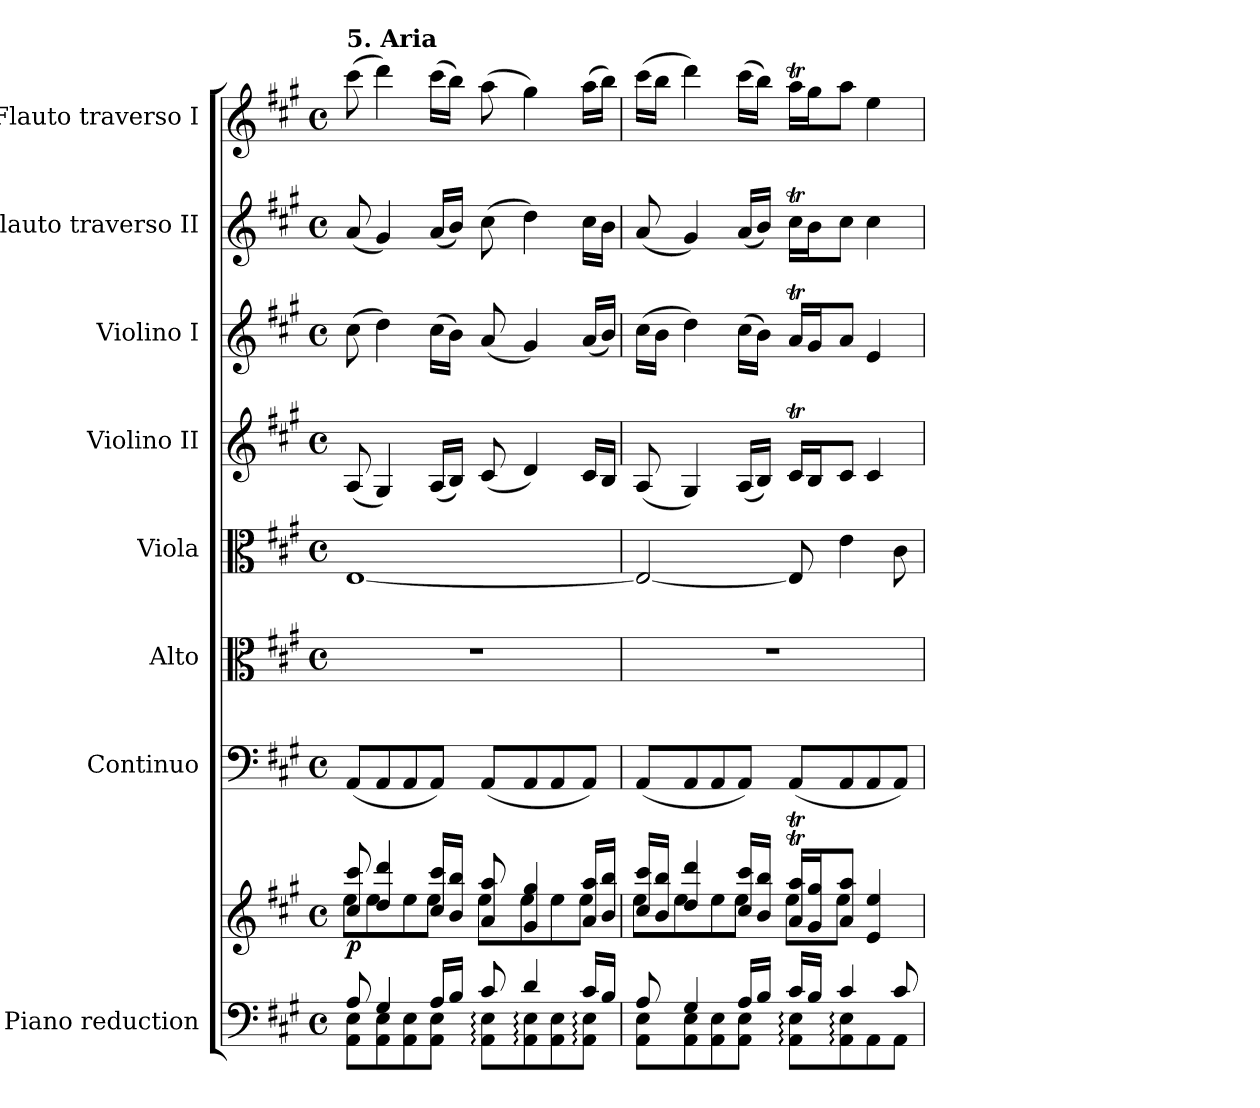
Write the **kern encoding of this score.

**kern	**kern	**dynam	**kern	**kern	**kern	**kern	**kern	**kern	**kern
*part8	*part8	*part8	*part7	*part6	*part5	*part4	*part3	*part2	*part1
*staff9	*staff8	*staff8/9	*staff7	*staff6	*staff5	*staff4	*staff3	*staff2	*staff1
*I"Piano reduction	*	*	*I"Continuo	*I"Alto	*I"Viola	*I"Violino II	*I"Violino I	*I"Flauto traverso II	*I"Flauto traverso I
*I'Pno	*	*	*	*	*I'Vla	*	*I'Vln	*I'Fl	*I'Fl
*clefF4	*clefG2	*	*clefF4	*clefC3	*clefC3	*clefG2	*clefG2	*clefG2	*clefG2
*k[f#c#g#]	*k[f#c#g#]	*	*k[f#c#g#]	*k[f#c#g#]	*k[f#c#g#]	*k[f#c#g#]	*k[f#c#g#]	*k[f#c#g#]	*k[f#c#g#]
*A:	*A:	*	*A:	*A:	*A:	*A:	*A:	*A:	*A:
*M4/4	*M4/4	*	*M4/4	*M4/4	*M4/4	*M4/4	*M4/4	*M4/4	*M4/4
*met(c)	*met(c)	*	*met(c)	*met(c)	*met(c)	*met(c)	*met(c)	*met(c)	*met(c)
=1	=1	=1	=1	=1	=1	=1	=1	=1	=1
*^	*^	*	*	*	*	*	*	*	*
!	!	!	!	!	!	!	!	!	!	!	!LO:TX:a:B:t=5. Aria
!	!	!	!	!LO:DY:b	!	!	!	!	!	!	!
8A/	8AA\ 8E\L	8cc#/ 8ccc#/	8ee\L	p	(<8AA/L	1r	[1E	(<8A/	(>8cc#\	(<8a/	(>8ccc#\
4G#/	8AA\ 8E\	4dd/ 4ddd/	8ee\	.	8AA/	.	.	4G#/)	4dd\)	4g#/)	4ddd\)
.	8AA\ 8E\	.	8ee\	.	8AA/	.	.	.	.	.	.
16A/LL	8AA\ 8E\J	16cc#/ 16ccc#/LL	8ee\J	.	8AA/J)	.	.	(<16A/LL	(>16cc#\LL	(<16a/LL	(>16ccc#\LL
16B/JJ	.	16b/ 16bb/JJ	.	.	.	.	.	16B/JJ)	16b\JJ)	16b/JJ)	16bb\JJ)
8c#/	8AA\: 8E\:L	8a/ 8aa/	8ee\L	.	(<8AA/L	.	.	(<8c#/	(<8a/	(>8cc#\	(>8aa\
4d/	8AA\: 8E\:	4g#/ 4gg#/	8ee\	.	8AA/	.	.	4d/)	4g#/)	4dd\)	4gg#\)
.	8AA\ 8E\	.	8ee\	.	8AA/	.	.	.	.	.	.
16c#/LL	8AA\: 8E\:J	16a/ 16aa/LL	8ee\J	.	8AA/J)	.	.	16c#/LL	(<16a/LL	16cc#\LL	(>16aa\LL
16B/JJ	.	16b/ 16bb/JJ	.	.	.	.	.	16B/JJ	16b/JJ)	16b\JJ	16bb\JJ)
=2	=2	=2	=2	=2	=2	=2	=2	=2	=2	=2	=2
8A/	8AA\ 8E\L	16cc#/ 16ccc#/LL	8ee\L	.	(<8AA/L	1r	2E/_	(<8A/	(>16cc#\LL	(<8a/	(>16ccc#\LL
.	.	16b/ 16bb/JJ	.	.	.	.	.	.	16b\JJ	.	16bb\JJ
4G#/	8AA\ 8E\	4dd/ 4ddd/	8ee\	.	8AA/	.	.	4G#/)	4dd\)	4g#/)	4ddd\)
.	8AA\ 8E\	.	8ee\	.	8AA/	.	.	.	.	.	.
16A/LL	8AA\ 8E\J	16cc#/ 16ccc#/LL	8ee\J	.	8AA/J)	.	.	(<16A/LL	(>16cc#\LL	(<16a/LL	(>16ccc#\LL
16B/JJ	.	16b/ 16bb/JJ	.	.	.	.	.	16B/JJ)	16b\JJ)	16b/JJ)	16bb\JJ)
16c#/LL	8AA\: 8E\:L	16a/T 16aa/TLL	8ee\L	.	(<8AA/L	.	8E/]	16c#t/LL	16aT/LL	16cc#t\LL	16aaT\LL
16B/JJ	.	16g#/ 16gg#/J	.	.	.	.	.	16B/J	16g#/J	16b\J	16gg#\J
4c#/	8AA\: 8E\:	8a/ 8aa/J	8ee\J	.	8AA/	.	4e\	8c#/J	8a/J	8cc#\J	8aa\J
.	8AA\	4e/ 4ee/	4ryy	.	8AA/	.	.	4c#/	4e/	4cc#\	4ee\
8c#:/	8AA\J	.	.	.	8AA/J)	.	8c#\	.	.	.	.
*v	*v	*	*	*	*	*	*	*	*	*	*
*	*v	*v	*	*	*	*	*	*	*	*
=	=	=	=	=	=	=	=	=	=
*-	*-	*-	*-	*-	*-	*-	*-	*-	*-
